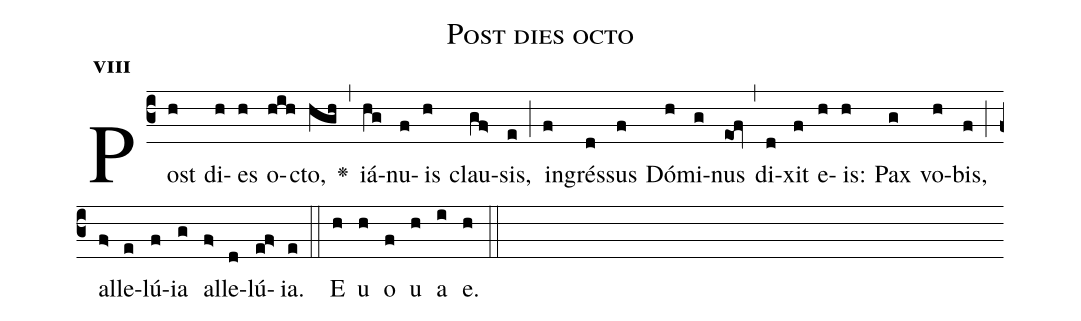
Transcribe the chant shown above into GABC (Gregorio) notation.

name:Post dies octo;
office-part:Antiphona;
mode:8;
%%
initial-style: 1;
name: Post dies octo
book: Antiphonae & Responsoria/Tomus II, p. 156;
occasion: Octava Paschae Dominica;
office-part: Vesperae I Ant E;
user-notes: ;
commentary: ;
annotation: 8c;
centering-scheme: english;
fontsize: 12;
font: OFLSortsMillGoudy;
height: 11;
width: 4.5;
%%
(c3)Post(h) di(h)es(h) o(hih)cto,(hgh) <v>\greheightstar</v>(,) iá(hg)nu(f)is(h) clau(gf>)sis,(e) (;) in(f)grés(d)sus(f) Dó(h)mi(g)nus(eof) (,) di(d)xit(f) e(h)is:(h) Pax(g) vo(h)bis,(f) (;) al(f>)le(e)lú(f)ia(g) al(f>)le(d)lú(ef>)ia.(e) (::)
E(h) u(h) o(f) u(h) a(i) e.(h) (::)
